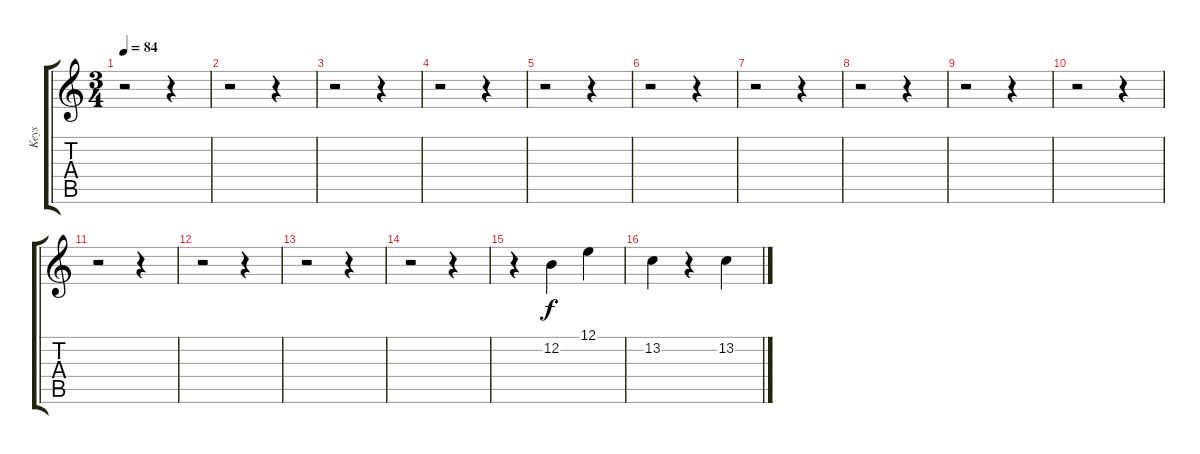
\track ("Keys" "Keys") {instrument choiraahs}
\staff {score tabs}
\tuning (E4 B3 G3 D3 A2 E2) {hide}
\ts (3 4)
\tempo 84
\clef g2
\ks c
r.2{dy f} r.4 |
r.2 r.4 |
r.2 r.4 |
r.2 r.4 |
r.2 r.4 |
r.2 r.4 |
r.2 r.4 |
r.2 r.4 |
r.2 r.4 |
r.2 r.4 |
r.2 r.4 |
r.2 r.4 |
r.2 r.4 |
r.2 r.4 |
r.4 12.2.4 12.1.4 |
13.2.4 r.4 13.2.4
